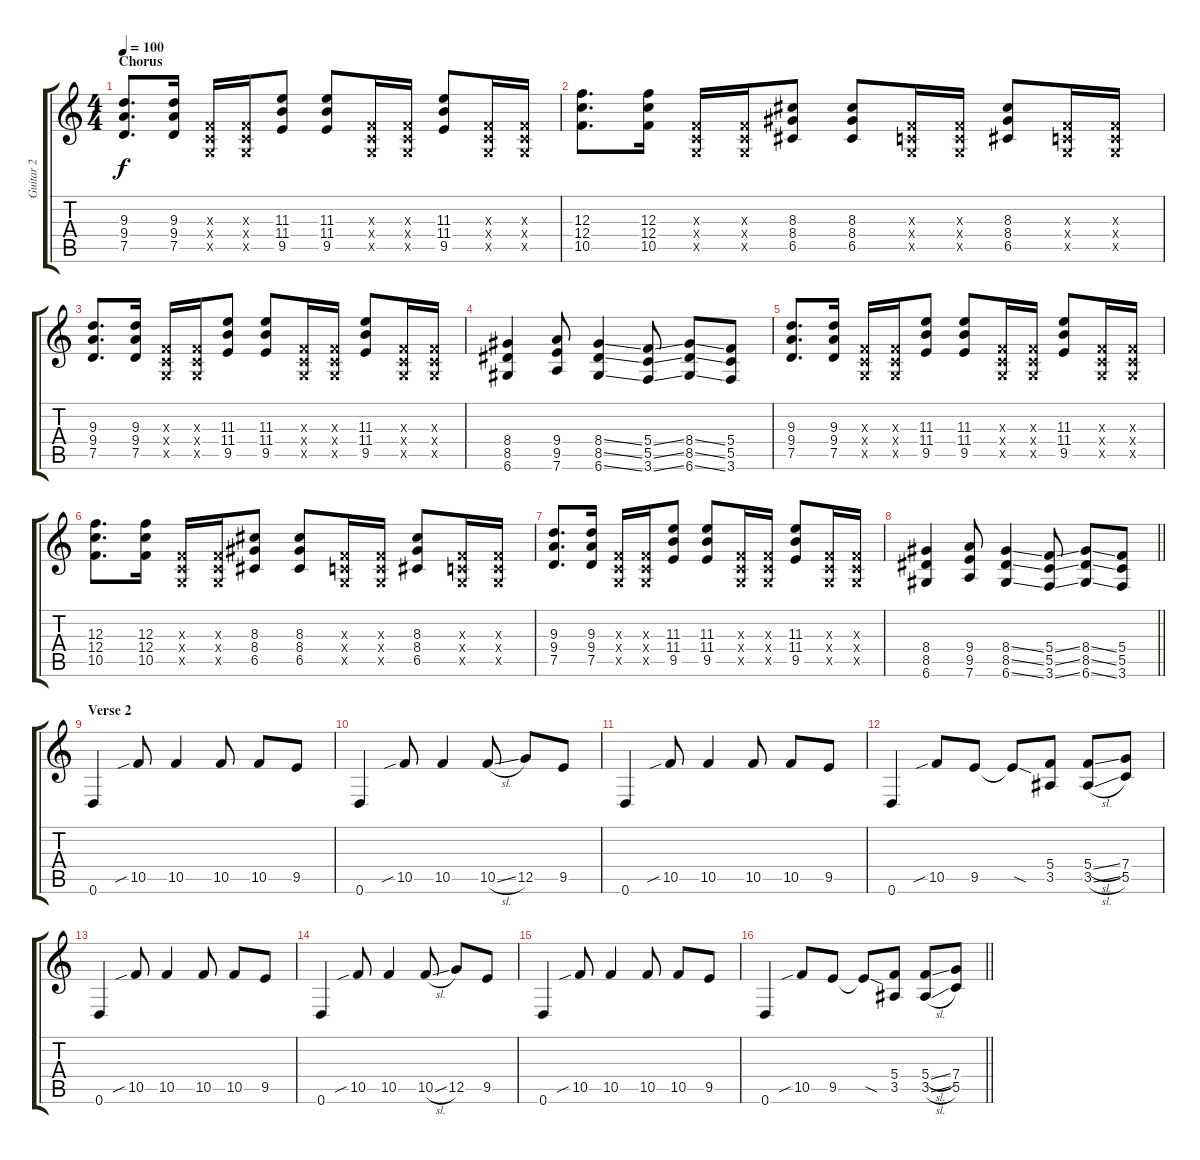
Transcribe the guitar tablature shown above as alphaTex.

\track ("Guitar 2" "Guitar 2") {instrument distortionguitar}
\staff {score tabs}
\tuning (D4 A3 F3 C3 G2 D2) {hide}
\ts (4 4)
\section ("" "Chorus")
\tempo 100
\clef g2
\ks c
(9.3 9.4 7.5).8{d dy f} (9.3 9.4 7.5).16 (0.3{x} 0.4{x} 0.5{x}).16 (0.3{x} 0.4{x} 0.5{x}).16 (11.3 11.4 9.5).8 (11.3 11.4 9.5).8 (0.3{x} 0.4{x} 0.5{x}).16 (0.3{x} 0.4{x} 0.5{x}).16 (11.3 11.4 9.5).8 (0.3{x} 0.4{x} 0.5{x}).16 (0.3{x} 0.4{x} 0.5{x}).16 |
(12.3 12.4 10.5).8{d} (12.3 12.4 10.5).16 (0.3{x} 0.4{x} 0.5{x}).16 (0.3{x} 0.4{x} 0.5{x}).16 (8.3 8.4 6.5).8 (8.3 8.4 6.5).8 (0.3{x} 0.4{x} 0.5{x}).16 (0.3{x} 0.4{x} 0.5{x}).16 (8.3 8.4 6.5).8 (0.3{x} 0.4{x} 0.5{x}).16 (0.3{x} 0.4{x} 0.5{x}).16 |
(9.3 9.4 7.5).8{d} (9.3 9.4 7.5).16 (0.3{x} 0.4{x} 0.5{x}).16 (0.3{x} 0.4{x} 0.5{x}).16 (11.3 11.4 9.5).8 (11.3 11.4 9.5).8 (0.3{x} 0.4{x} 0.5{x}).16 (0.3{x} 0.4{x} 0.5{x}).16 (11.3 11.4 9.5).8 (0.3{x} 0.4{x} 0.5{x}).16 (0.3{x} 0.4{x} 0.5{x}).16 |
(8.4 8.5 6.6).4 (9.4 9.5 7.6).8 (8.4{ss} 8.5{ss} 6.6{ss}).4 (5.4{ss} 5.5{ss} 3.6{ss}).8 (8.4{ss} 8.5{ss} 6.6{ss}).8 (5.4 5.5 3.6).8 |
(9.3 9.4 7.5).8{d} (9.3 9.4 7.5).16 (0.3{x} 0.4{x} 0.5{x}).16 (0.3{x} 0.4{x} 0.5{x}).16 (11.3 11.4 9.5).8 (11.3 11.4 9.5).8 (0.3{x} 0.4{x} 0.5{x}).16 (0.3{x} 0.4{x} 0.5{x}).16 (11.3 11.4 9.5).8 (0.3{x} 0.4{x} 0.5{x}).16 (0.3{x} 0.4{x} 0.5{x}).16 |
(12.3 12.4 10.5).8{d} (12.3 12.4 10.5).16 (0.3{x} 0.4{x} 0.5{x}).16 (0.3{x} 0.4{x} 0.5{x}).16 (8.3 8.4 6.5).8 (8.3 8.4 6.5).8 (0.3{x} 0.4{x} 0.5{x}).16 (0.3{x} 0.4{x} 0.5{x}).16 (8.3 8.4 6.5).8 (0.3{x} 0.4{x} 0.5{x}).16 (0.3{x} 0.4{x} 0.5{x}).16 |
(9.3 9.4 7.5).8{d} (9.3 9.4 7.5).16 (0.3{x} 0.4{x} 0.5{x}).16 (0.3{x} 0.4{x} 0.5{x}).16 (11.3 11.4 9.5).8 (11.3 11.4 9.5).8 (0.3{x} 0.4{x} 0.5{x}).16 (0.3{x} 0.4{x} 0.5{x}).16 (11.3 11.4 9.5).8 (0.3{x} 0.4{x} 0.5{x}).16 (0.3{x} 0.4{x} 0.5{x}).16 |
\barLineRight lightlight
(8.4 8.5 6.6).4 (9.4 9.5 7.6).8 (8.4{ss} 8.5{ss} 6.6{ss}).4 (5.4{ss} 5.5{ss} 3.6{ss}).8 (8.4{ss} 8.5{ss} 6.6{ss}).8 (5.4 5.5 3.6).8 |
\section ("" "Verse 2")
0.6.4 10.5{sib}.8 10.5.4 10.5.8 10.5.8 9.5.8 |
0.6.4 10.5{sib}.8 10.5.4 10.5{sl}.8 12.5.8 9.5.8 |
0.6.4 10.5{sib}.8 10.5.4 10.5.8 10.5.8 9.5.8 |
0.6.4 10.5{sib}.8 9.5.8 9.5{sod t}.8 (5.4 3.5).8 (5.4{sl} 3.5{sl}).8 (7.4 5.5).8 |
0.6.4 10.5{sib}.8 10.5.4 10.5.8 10.5.8 9.5.8 |
0.6.4 10.5{sib}.8 10.5.4 10.5{sl}.8 12.5.8 9.5.8 |
0.6.4 10.5{sib}.8 10.5.4 10.5.8 10.5.8 9.5.8 |
\barLineRight lightlight
0.6.4 10.5{sib}.8 9.5.8 9.5{sod t}.8 (5.4 3.5).8 (5.4{sl} 3.5{sl}).8 (7.4 5.5).8
